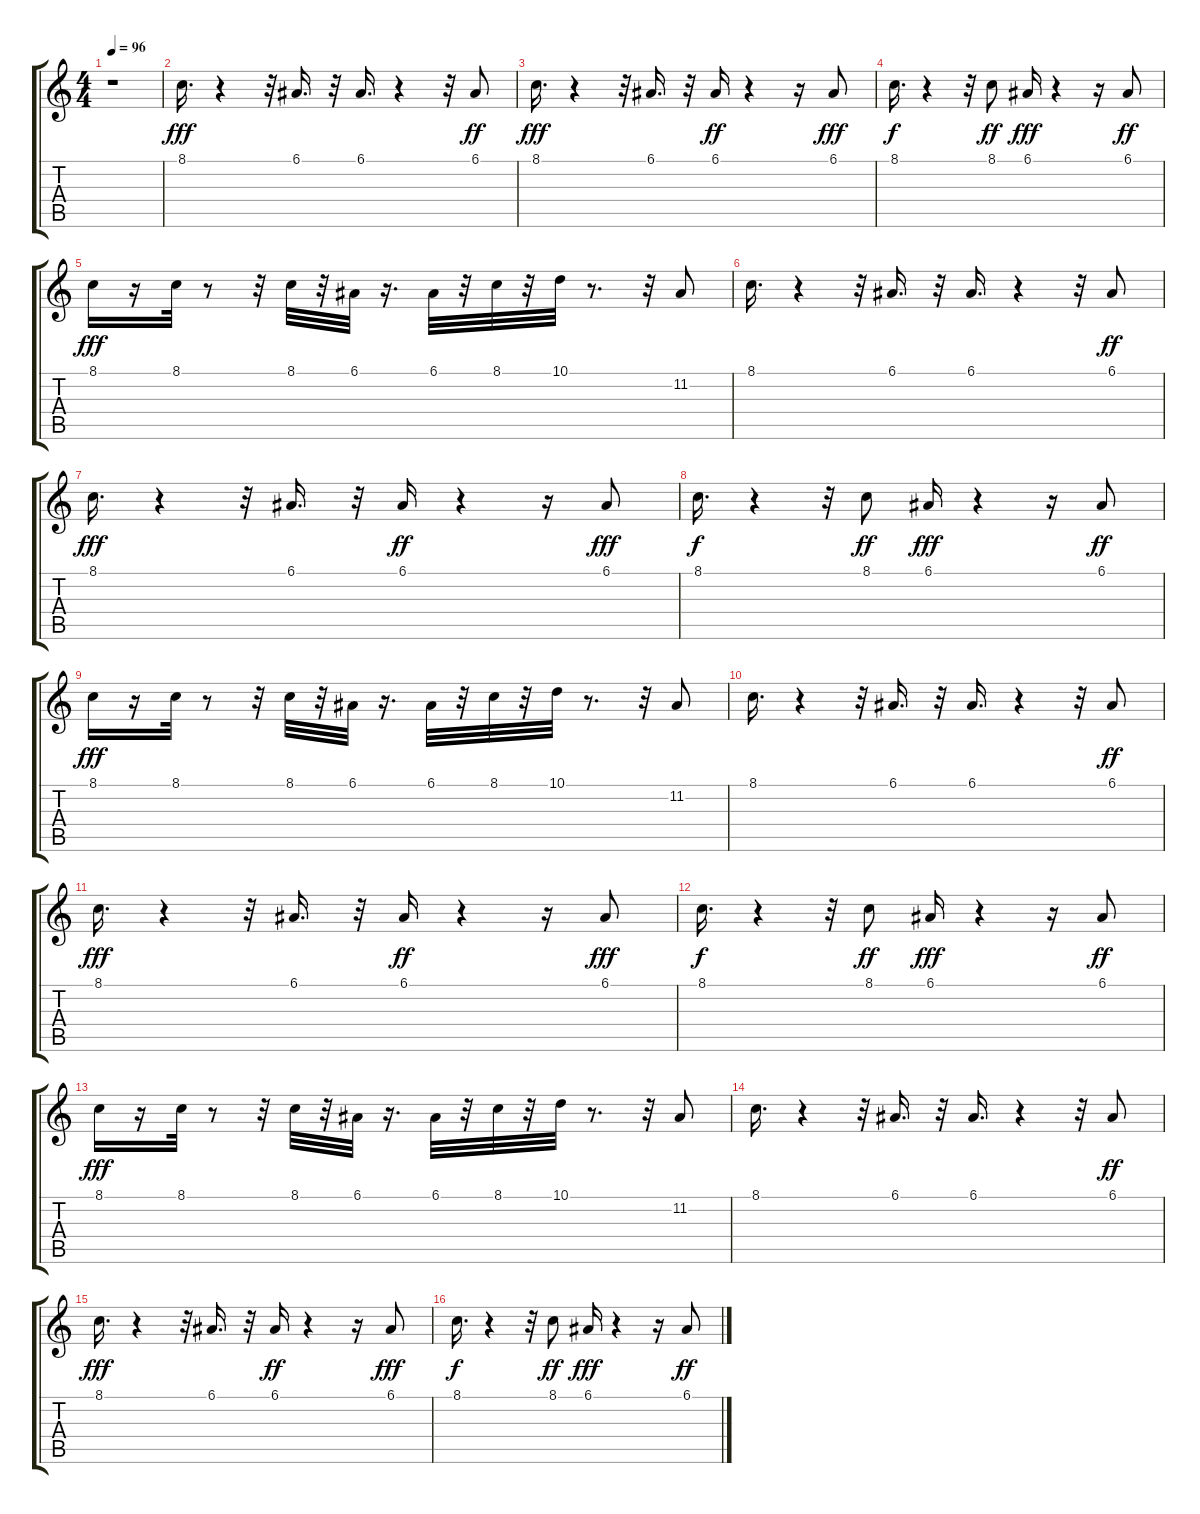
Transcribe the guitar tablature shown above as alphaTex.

\track "" {instrument sitar}
\staff {score tabs}
\tuning (E4 B3 G3 D3 A2 E2) {hide}
\ts (4 4)
\tempo 96
\clef g2
\ks c
r.1{dy fff} |
8.1.16{d volume 9 balance 8 instrument sitar} r.4 r.32 6.1.16{d} r.32 6.1.16{d} r.4 r.32 6.1.8{dy ff} |
8.1.16{d dy fff} r.4 r.32 6.1.16{d} r.32 6.1.16{dy ff} r.4 r.16 6.1.8{dy fff} |
8.1.16{d dy f} r.4 r.32 8.1.8{dy ff} 6.1.16{dy fff} r.4 r.16 6.1.8{dy ff} |
8.1.16{dy fff} r.16 8.1.32 r.8 r.32 8.1.32 r.32 6.1.32 r.16{d} 6.1.32 r.32 8.1.32 r.32 10.1.32 r.8{d} r.32 11.2.8 |
8.1.16{d} r.4 r.32 6.1.16{d} r.32 6.1.16{d} r.4 r.32 6.1.8{dy ff} |
8.1.16{d dy fff} r.4 r.32 6.1.16{d} r.32 6.1.16{dy ff} r.4 r.16 6.1.8{dy fff} |
8.1.16{d dy f} r.4 r.32 8.1.8{dy ff} 6.1.16{dy fff} r.4 r.16 6.1.8{dy ff} |
8.1.16{dy fff} r.16 8.1.32 r.8 r.32 8.1.32 r.32 6.1.32 r.16{d} 6.1.32 r.32 8.1.32 r.32 10.1.32 r.8{d} r.32 11.2.8 |
8.1.16{d} r.4 r.32 6.1.16{d} r.32 6.1.16{d} r.4 r.32 6.1.8{dy ff} |
8.1.16{d dy fff} r.4 r.32 6.1.16{d} r.32 6.1.16{dy ff} r.4 r.16 6.1.8{dy fff} |
8.1.16{d dy f} r.4 r.32 8.1.8{dy ff} 6.1.16{dy fff} r.4 r.16 6.1.8{dy ff} |
8.1.16{dy fff} r.16 8.1.32 r.8 r.32 8.1.32 r.32 6.1.32 r.16{d} 6.1.32 r.32 8.1.32 r.32 10.1.32 r.8{d} r.32 11.2.8 |
8.1.16{d} r.4 r.32 6.1.16{d} r.32 6.1.16{d} r.4 r.32 6.1.8{dy ff} |
8.1.16{d dy fff} r.4 r.32 6.1.16{d} r.32 6.1.16{dy ff} r.4 r.16 6.1.8{dy fff} |
8.1.16{d dy f} r.4 r.32 8.1.8{dy ff} 6.1.16{dy fff} r.4 r.16 6.1.8{dy ff}
